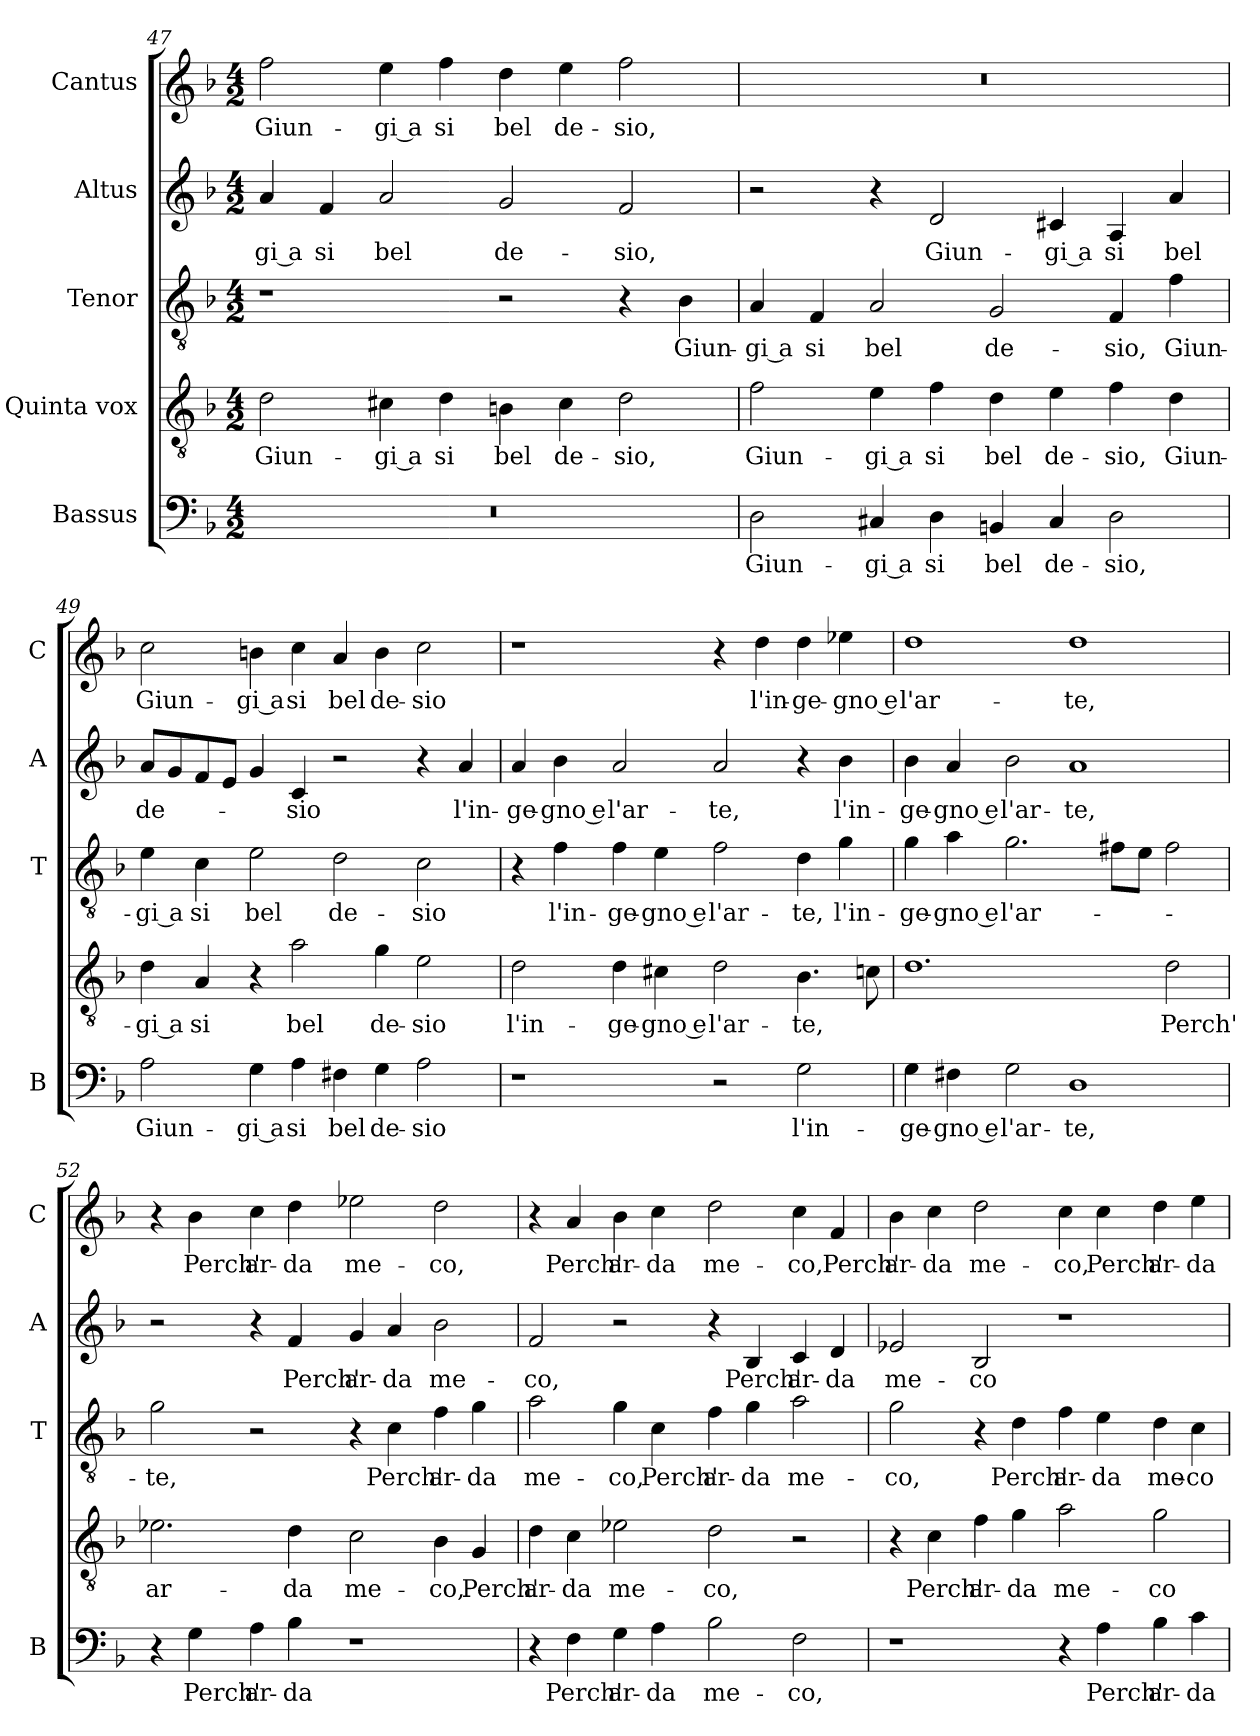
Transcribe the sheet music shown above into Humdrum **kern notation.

**kern	**text	**kern	**text	**kern	**text	**kern	**text	**kern	**text
*part5	*part5	*part4	*part4	*part3	*part3	*part2	*part2	*part1	*part1
*staff5	*staff5	*staff4	*staff4	*staff3	*staff3	*staff2	*staff2	*staff1	*staff1
*I"Bassus	*	*I"Quinta vox	*	*I"Tenor	*	*I"Altus	*	*I"Cantus	*
*I'B	*	*	*	*I'T	*	*I'A	*	*I'C	*
!!LO:PB:g=z
*clefF4	*	*clefGv2	*	*clefGv2	*	*clefG2	*	*clefG2	*
*k[b-]	*	*k[b-]	*	*k[b-]	*	*k[b-]	*	*k[b-]	*
*F:	*	*F:	*	*F:	*	*F:	*	*F:	*
*M4/2	*	*M4/2	*	*M4/2	*	*M4/2	*	*M4/2	*
=47	=47	=47	=47	=47	=47	=47	=47	=47	=47
!	!	!	!LO:LY:b	!	!	!	!LO:LY:b	!	!LO:LY:b
0r	.	2d\	Giun-	1r	.	4a/	-gi a	2ff\	Giun-
!	!	!	!	!	!	!	!LO:LY:b	!	!
.	.	.	.	.	.	4f/	si	.	.
!	!	!	!LO:LY:b	!	!	!	!LO:LY:b	!	!LO:LY:b
.	.	4c#X\	-gi a	.	.	2a/	bel	4ee\	-gi a
!	!	!	!LO:LY:b	!	!	!	!	!	!LO:LY:b
.	.	4d\	si	.	.	.	.	4ff\	si
!	!	!	!LO:LY:b	!	!	!	!LO:LY:b	!	!LO:LY:b
.	.	4Bn\	bel	2r	.	2g/	de-	4dd\	bel
!	!	!	!LO:LY:b	!	!	!	!	!	!LO:LY:b
.	.	4c#\	de-	.	.	.	.	4ee\	de-
!	!	!	!LO:LY:b	!	!	!	!LO:LY:b	!	!LO:LY:b
.	.	2d\	-sio,	4r	.	2f/	-sio,	2ff\	-sio,
!	!	!	!	!	!LO:LY:b	!	!	!	!
.	.	.	.	4B-\	Giun-	.	.	.	.
=48	=48	=48	=48	=48	=48	=48	=48	=48	=48
!	!LO:LY:b	!	!LO:LY:b	!	!LO:LY:b	!	!	!	!
2D\	Giun-	2f\	Giun-	4A/	-gi a	2r	.	0r	.
!	!	!	!	!	!LO:LY:b	!	!	!	!
.	.	.	.	4F/	si	.	.	.	.
!	!LO:LY:b	!	!LO:LY:b	!	!LO:LY:b	!	!	!	!
4C#X/	-gi a	4e\	-gi a	2A/	bel	4r	.	.	.
!	!LO:LY:b	!	!LO:LY:b	!	!	!	!LO:LY:b	!	!
4D\	si	4f\	si	.	.	2d/	Giun-	.	.
!	!LO:LY:b	!	!LO:LY:b	!	!LO:LY:b	!	!	!	!
4BBn/	bel	4d\	bel	2G/	de-	.	.	.	.
!	!LO:LY:b	!	!LO:LY:b	!	!	!	!LO:LY:b	!	!
4C#/	de-	4e\	de-	.	.	4c#X/	-gi a	.	.
!	!LO:LY:b	!	!LO:LY:b	!	!LO:LY:b	!	!LO:LY:b	!	!
2D\	-sio,	4f\	-sio,	4F/	-sio,	4A/	si	.	.
!	!	!	!LO:LY:b	!	!LO:LY:b	!	!LO:LY:b	!	!
.	.	4d\	Giun-	4f\	Giun-	4a/	bel	.	.
=49	=49	=49	=49	=49	=49	=49	=49	=49	=49
!	!LO:LY:b	!	!LO:LY:b	!	!LO:LY:b	!	!LO:LY:b	!	!LO:LY:b
2A\	Giun-	4d\	-gi a	4e\	-gi a	8a/L	de-	2cc\	Giun-
.	.	.	.	.	.	8g/	.	.	.
!	!	!	!LO:LY:b	!	!LO:LY:b	!	!	!	!
.	.	4A/	si	4c\	si	8f/	.	.	.
.	.	.	.	.	.	8e/J	.	.	.
!	!LO:LY:b	!	!	!	!LO:LY:b	!	!	!	!LO:LY:b
4G\	-gi a	4r	.	2e\	bel	4g/	.	4bn\	-gi a
!	!LO:LY:b	!	!LO:LY:b	!	!	!	!LO:LY:b	!	!LO:LY:b
4A\	si	2a\	bel	.	.	4c/	-sio	4cc\	si
!	!LO:LY:b	!	!	!	!LO:LY:b	!	!	!	!LO:LY:b
4F#X\	bel	.	.	2d\	de-	2r	.	4a/	bel
!	!LO:LY:b	!	!LO:LY:b	!	!	!	!	!	!LO:LY:b
4G\	de-	4g\	de-	.	.	.	.	4b\	de-
!	!LO:LY:b	!	!LO:LY:b	!	!LO:LY:b	!	!	!	!LO:LY:b
2A\	-sio	2e\	-sio	2c\	-sio	4r	.	2cc\	-sio
!	!	!	!	!	!	!	!LO:LY:b	!	!
.	.	.	.	.	.	4a/	l'in-	.	.
!!LO:LB:g=z
=50	=50	=50	=50	=50	=50	=50	=50	=50	=50
!	!	!	!LO:LY:b	!	!	!	!LO:LY:b	!	!
1r	.	2d\	l'in-	4r	.	4a/	-ge-	1r	.
!	!	!	!	!	!LO:LY:b	!	!LO:LY:b	!	!
.	.	.	.	4f\	l'in-	4b-\	-gno e	.	.
!	!	!	!LO:LY:b	!	!LO:LY:b	!	!LO:LY:b	!	!
.	.	4d\	-ge-	4f\	-ge-	2a/	l'ar-	.	.
!	!	!	!LO:LY:b	!	!LO:LY:b	!	!	!	!
.	.	4c#X\	-gno e	4e\	-gno e	.	.	.	.
!	!	!	!LO:LY:b	!	!LO:LY:b	!	!LO:LY:b	!	!
2r	.	2d\	l'ar-	2f\	l'ar-	2a/	-te,	4r	.
!	!	!	!	!	!	!	!	!	!LO:LY:b
.	.	.	.	.	.	.	.	4dd\	l'in-
!	!LO:LY:b	!	!LO:LY:b	!	!LO:LY:b	!	!	!	!LO:LY:b
2G\	l'in-	4.B-\	-te,	4d\	-te,	4r	.	4dd\	-ge-
!	!	!	!	!	!LO:LY:b	!	!LO:LY:b	!	!LO:LY:b
.	.	.	.	4g\	l'in-	4b-\	l'in-	4ee-X\	-gno e
.	.	8cn\	.	.	.	.	.	.	.
=51	=51	=51	=51	=51	=51	=51	=51	=51	=51
!	!LO:LY:b	!	!	!	!LO:LY:b	!	!LO:LY:b	!	!LO:LY:b
4G\	-ge-	1.d	.	4g\	-ge-	4b-\	-ge-	1dd	l'ar-
!	!LO:LY:b	!	!	!	!LO:LY:b	!	!LO:LY:b	!	!
4F#X\	-gno e	.	.	4a\	-gno e	4a/	-gno e	.	.
!	!LO:LY:b	!	!	!	!LO:LY:b	!	!LO:LY:b	!	!
2G\	l'ar-	.	.	2.g\	l'ar-	2b-\	l'ar-	.	.
!	!LO:LY:b	!	!	!	!	!	!LO:LY:b	!	!LO:LY:b
1D	-te,	.	.	.	.	1a	-te,	1dd	-te,
.	.	.	.	8f#X\L	.	.	.	.	.
.	.	.	.	8e\J	.	.	.	.	.
!	!	!	!LO:LY:b	!	!	!	!	!	!
.	.	2d\	Perch'	2f#\	.	.	.	.	.
=52	=52	=52	=52	=52	=52	=52	=52	=52	=52
!	!	!	!LO:LY:b	!	!LO:LY:b	!	!	!	!
4r	.	2.e-X\	ar-	2g\	-te,	2r	.	4r	.
!	!LO:LY:b	!	!	!	!	!	!	!	!LO:LY:b
4G\	Perch'	.	.	.	.	.	.	4b-\	Perch'
!	!LO:LY:b	!	!	!	!	!	!	!	!LO:LY:b
4A\	ar-	.	.	2r	.	4r	.	4cc\	ar-
!	!LO:LY:b	!	!LO:LY:b	!	!	!	!LO:LY:b	!	!LO:LY:b
4B-\	-da	4d\	-da	.	.	4f/	Perch'	4dd\	-da
!	!	!	!LO:LY:b	!	!	!	!LO:LY:b	!	!LO:LY:b
1r	.	2c\	me-	4r	.	4g/	ar-	2ee-X\	me-
!	!	!	!	!	!LO:LY:b	!	!LO:LY:b	!	!
.	.	.	.	4c\	Perch'	4a/	-da	.	.
!	!	!	!LO:LY:b	!	!LO:LY:b	!	!LO:LY:b	!	!LO:LY:b
.	.	4B-\	-co,	4f\	ar-	2b-\	me-	2dd\	-co,
!	!	!	!LO:LY:b	!	!LO:LY:b	!	!	!	!
.	.	4G/	Perch'	4g\	-da	.	.	.	.
!!LO:LB:g=z
=53	=53	=53	=53	=53	=53	=53	=53	=53	=53
!	!	!	!LO:LY:b	!	!LO:LY:b	!	!LO:LY:b	!	!
4r	.	4d\	ar-	2a\	me-	2f/	-co,	4r	.
!	!LO:LY:b	!	!LO:LY:b	!	!	!	!	!	!LO:LY:b
4F\	Perch'	4c\	-da	.	.	.	.	4a/	Perch'
!	!LO:LY:b	!	!LO:LY:b	!	!LO:LY:b	!	!	!	!LO:LY:b
4G\	ar-	2e-X\	me-	4g\	-co,	2r	.	4b-\	ar-
!	!LO:LY:b	!	!	!	!LO:LY:b	!	!	!	!LO:LY:b
4A\	-da	.	.	4c\	Perch'	.	.	4cc\	-da
!	!LO:LY:b	!	!LO:LY:b	!	!LO:LY:b	!	!	!	!LO:LY:b
2B-\	me-	2d\	-co,	4f\	ar-	4r	.	2dd\	me-
!	!	!	!	!	!LO:LY:b	!	!LO:LY:b	!	!
.	.	.	.	4g\	-da	4B-/	Perch'	.	.
!	!LO:LY:b	!	!	!	!LO:LY:b	!	!LO:LY:b	!	!LO:LY:b
2F\	-co,	2r	.	2a\	me-	4c/	ar-	4cc\	-co,
!	!	!	!	!	!	!	!LO:LY:b	!	!LO:LY:b
.	.	.	.	.	.	4d/	-da	4f/	Perch'
=54	=54	=54	=54	=54	=54	=54	=54	=54	=54
!	!	!	!	!	!LO:LY:b	!	!LO:LY:b	!	!LO:LY:b
1r	.	4r	.	2g\	-co,	2e-X/	me-	4b-\	ar-
!	!	!	!LO:LY:b	!	!	!	!	!	!LO:LY:b
.	.	4c\	Perch'	.	.	.	.	4cc\	-da
!	!	!	!LO:LY:b	!	!	!	!LO:LY:b	!	!LO:LY:b
.	.	4f\	ar-	4r	.	2B-/	-co	2dd\	me-
!	!	!	!LO:LY:b	!	!LO:LY:b	!	!	!	!
.	.	4g\	-da	4d\	Perch'	.	.	.	.
!	!	!	!LO:LY:b	!	!LO:LY:b	!	!	!	!LO:LY:b
4r	.	2a\	me-	4f\	ar-	1r	.	4cc\	-co,
!	!LO:LY:b	!	!	!	!LO:LY:b	!	!	!	!LO:LY:b
4A\	Perch'	.	.	4e\	-da	.	.	4cc\	Perch'
!	!LO:LY:b	!	!LO:LY:b	!	!LO:LY:b	!	!	!	!LO:LY:b
4B-\	ar-	2g\	-co	4d\	me-	.	.	4dd\	ar-
!	!LO:LY:b	!	!	!	!LO:LY:b	!	!	!	!LO:LY:b
4c\	-da	.	.	4c\	-co	.	.	4ee\	-da
=	=	=	=	=	=	=	=	=	=
*-	*-	*-	*-	*-	*-	*-	*-	*-	*-
